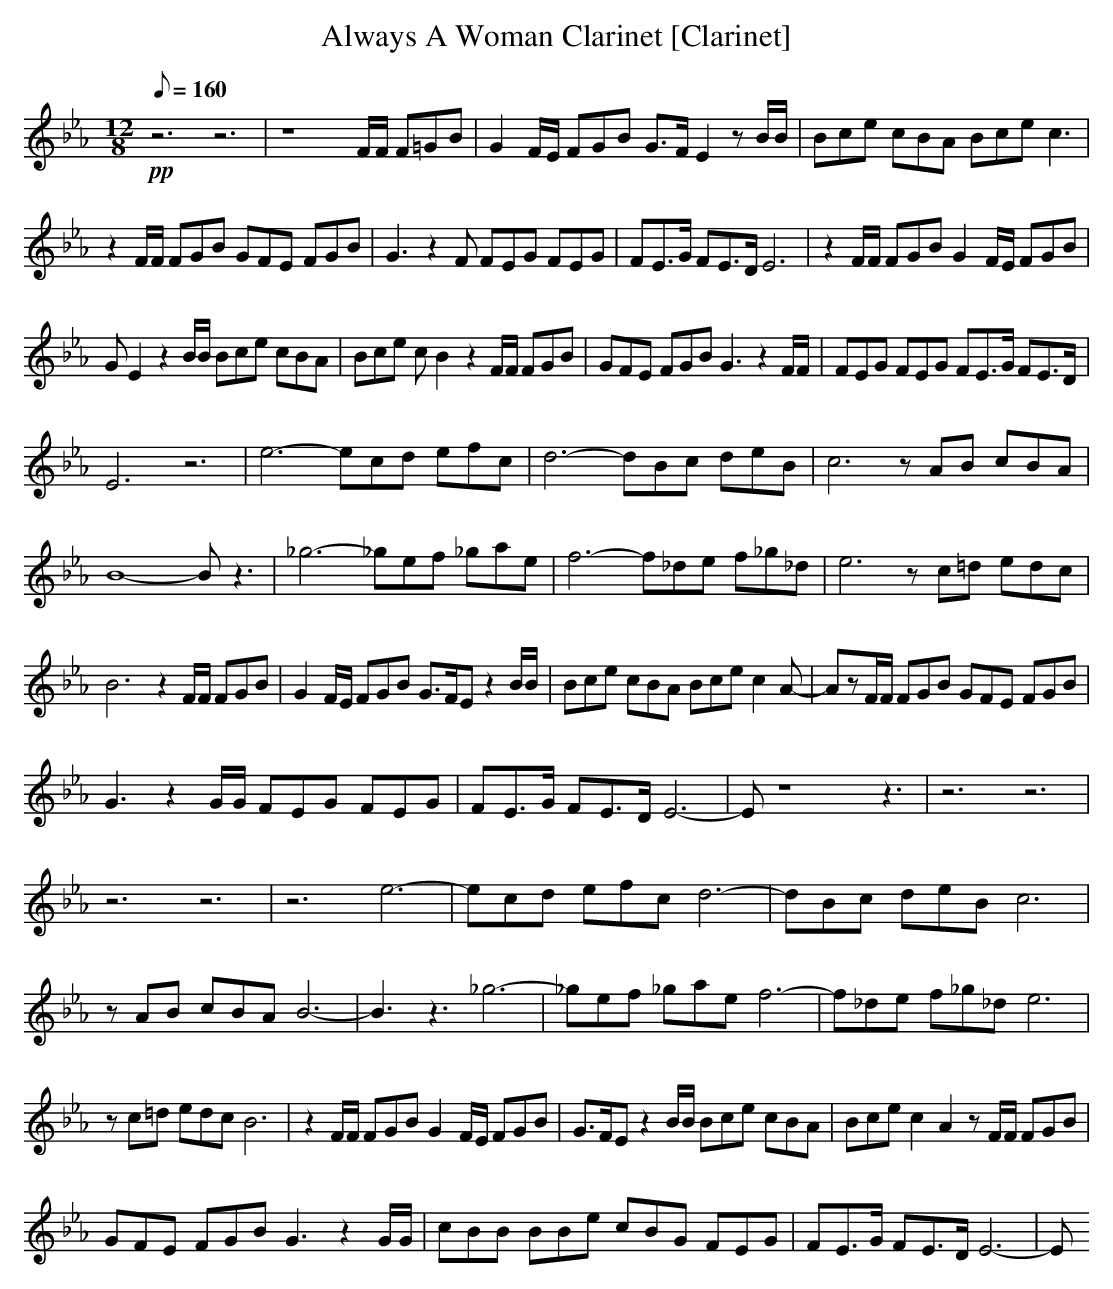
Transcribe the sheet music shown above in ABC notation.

X:1
T:Always A Woman Clarinet [Clarinet]
M:12/8
L:1/8
Q:1/8=160
K:Eb
+pp+ z6- z6|z8F/2F/2 F=GB|G2F/2E/2 FGB G3/2F/2E2zB/2B/2|Bce cBA Bce c3|
z2F/2F/2 FGB GFE FGB|G3 z2F FEG FEG|FE3/2G/2 FE3/2D/2 E6|z2F/2F/2 FGB G2F/2E/2 FGB|
GE2 z2B/2B/2 Bce cBA|Bce cB2 z2F/2F/2 FGB|GFE FGB G3 z2F/2F/2|FEG FEG FE3/2G/2 FE3/2D/2|
E6 z6|e6- ecd efc|d6- dBc deB|c6 zAB cBA|
B8-B z3|_g6- _gef _gae|f6- f_de f_g_d|e6 zc=d edc|
B6 z2F/2F/2 FGB|G2F/2E/2 FGB G3/2F/2E z2B/2B/2|Bce cBA Bce c2A-|AzF/2F/2 FGB GFE FGB|
G3 z2G/2G/2 FEG FEG|FE3/2G/2 FE3/2D/2 E6-|Ez8 z3|z6- z6|
z6- z6|z6 e6-|ecd efc d6-|dBc deB c6|
zAB cBA B6-|B3 z3 _g6-|_gef _gae f6-|f_de f_g_d e6|
zc=d edc B6|z2F/2F/2 FGB G2F/2E/2 FGB|G3/2F/2E z2B/2B/2 Bce cBA|Bce c2A2zF/2F/2 FGB|
GFE FGB G3 z2G/2G/2|cBB BBe cBG FEG|FE3/2G/2 FE3/2D/2 E6-|E
